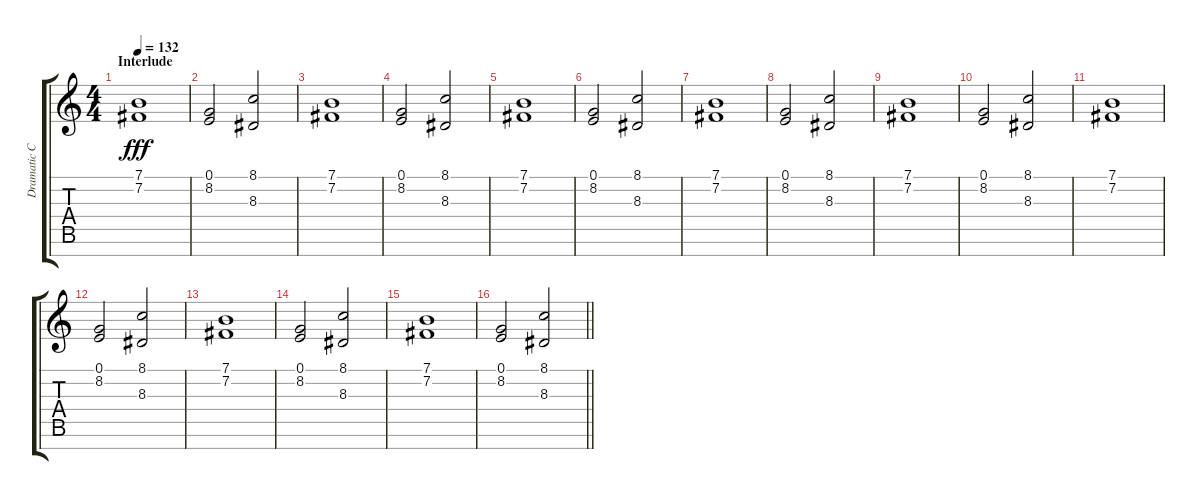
\track ("Dramatic Choir" "Dramatic C") {instrument choiraahs}
\staff {score tabs}
\tuning (E4 B3 G3 D3 A2 E2 B1) {hide}
\ts (4 4)
\section ("" "Interlude")
\tempo 132
\clef g2
\ks c
(7.1 7.2).1{dy fff} |
(0.1 8.2).2 (8.1 8.3).2 |
(7.1 7.2).1 |
(0.1 8.2).2 (8.1 8.3).2 |
(7.1 7.2).1 |
(0.1 8.2).2 (8.1 8.3).2 |
(7.1 7.2).1 |
(0.1 8.2).2 (8.1 8.3).2 |
(7.1 7.2).1 |
(0.1 8.2).2 (8.1 8.3).2 |
(7.1 7.2).1 |
(0.1 8.2).2 (8.1 8.3).2 |
(7.1 7.2).1 |
(0.1 8.2).2 (8.1 8.3).2 |
(7.1 7.2).1 |
\barLineRight lightlight
(0.1 8.2).2 (8.1 8.3).2
